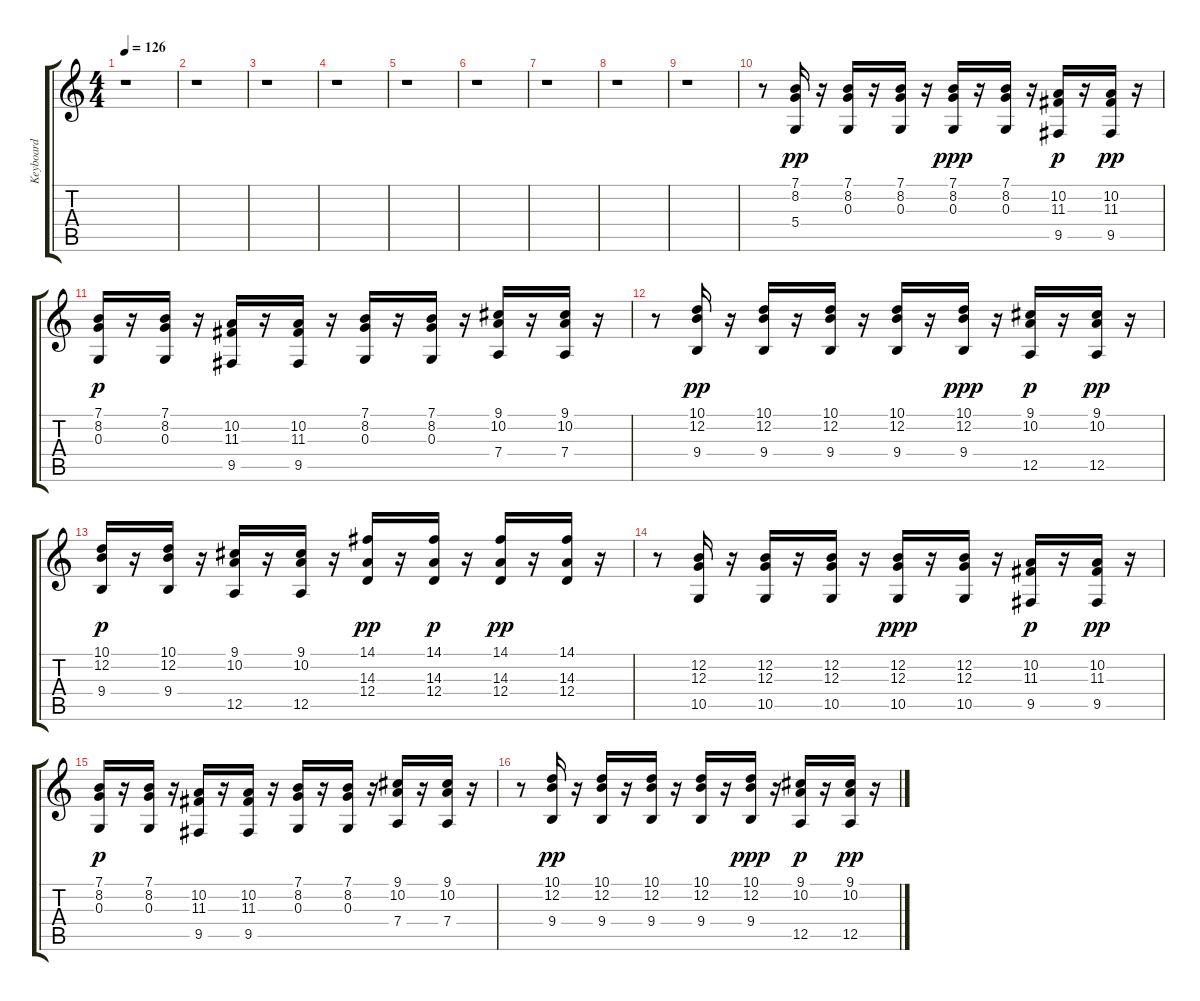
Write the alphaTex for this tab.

\track ("Keyboard" "Keyboard") {instrument lead2sawtooth}
\staff {score tabs}
\tuning (E4 B3 G3 D3 A2 E2) {hide}
\ts (4 4)
\tempo 126
\clef g2
\ks c
r.1{dy pp} |
r.1 |
r.1 |
r.1 |
r.1 |
r.1 |
r.1 |
r.1 |
r.1 |
r.8 (7.1 8.2 5.4).16 r.16 (7.1 8.2 0.3).16 r.16 (7.1 8.2 0.3).16 r.16 (7.1 8.2 0.3).16{dy ppp} r.16 (7.1 8.2 0.3).16 r.16 (10.2 11.3 9.5).16{dy p} r.16 (10.2 11.3 9.5).16{dy pp} r.16 |
(7.1 8.2 0.3).16{dy p} r.16 (7.1 8.2 0.3).16 r.16 (10.2 11.3 9.5).16 r.16 (10.2 11.3 9.5).16 r.16 (7.1 8.2 0.3).16 r.16 (7.1 8.2 0.3).16 r.16 (9.1 10.2 7.4).16 r.16 (9.1 10.2 7.4).16 r.16 |
r.8 (10.1 12.2 9.4).16{dy pp} r.16 (10.1 12.2 9.4).16 r.16 (10.1 12.2 9.4).16 r.16 (10.1 12.2 9.4).16 r.16 (10.1 12.2 9.4).16{dy ppp} r.16 (9.1 10.2 12.5).16{dy p} r.16 (9.1 10.2 12.5).16{dy pp} r.16 |
(10.1 12.2 9.4).16{dy p} r.16 (10.1 12.2 9.4).16 r.16 (9.1 10.2 12.5).16 r.16 (9.1 10.2 12.5).16 r.16 (14.1 14.3 12.4).16{dy pp} r.16 (14.1 14.3 12.4).16{dy p} r.16 (14.1 14.3 12.4).16{dy pp} r.16 (14.1 14.3 12.4).16 r.16 |
r.8 (12.2 12.3 10.5).16 r.16 (12.2 12.3 10.5).16 r.16 (12.2 12.3 10.5).16 r.16 (12.2 12.3 10.5).16{dy ppp} r.16 (12.2 12.3 10.5).16 r.16 (10.2 11.3 9.5).16{dy p} r.16 (10.2 11.3 9.5).16{dy pp} r.16 |
(7.1 8.2 0.3).16{dy p} r.16 (7.1 8.2 0.3).16 r.16 (10.2 11.3 9.5).16 r.16 (10.2 11.3 9.5).16 r.16 (7.1 8.2 0.3).16 r.16 (7.1 8.2 0.3).16 r.16 (9.1 10.2 7.4).16 r.16 (9.1 10.2 7.4).16 r.16 |
r.8 (10.1 12.2 9.4).16{dy pp} r.16 (10.1 12.2 9.4).16 r.16 (10.1 12.2 9.4).16 r.16 (10.1 12.2 9.4).16 r.16 (10.1 12.2 9.4).16{dy ppp} r.16 (9.1 10.2 12.5).16{dy p} r.16 (9.1 10.2 12.5).16{dy pp} r.16
